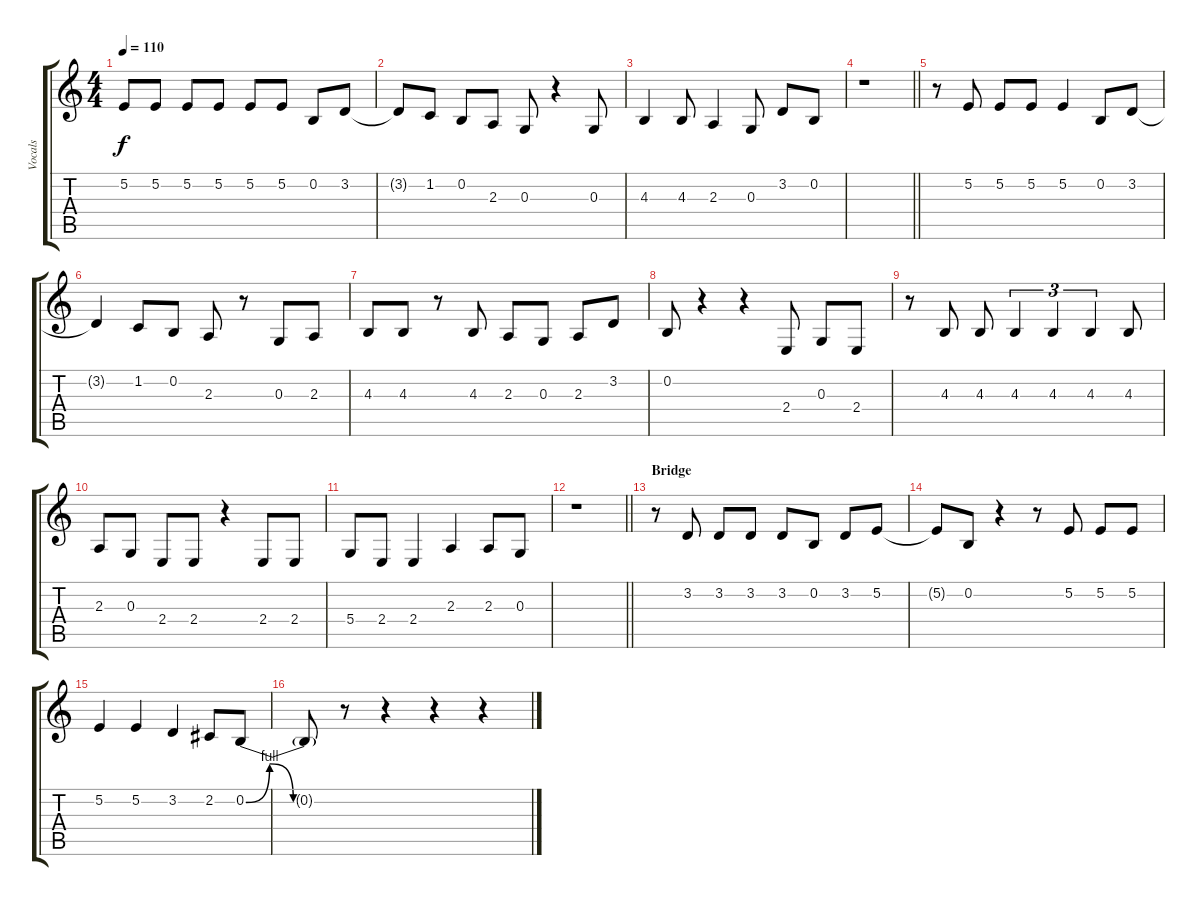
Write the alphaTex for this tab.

\track ("Vocals" "Vocals") {instrument clarinet}
\staff {score tabs}
\tuning (E4 B3 G3 D3 A2 E2) {hide}
\ts (4 4)
\tempo 110
\clef g2
\ks c
5.2.8{dy f} 5.2.8 5.2.8 5.2.8 5.2.8 5.2.8 0.2.8 3.2.8 |
3.2{t}.8 1.2.8 0.2.8 2.3.8 0.3.8 r.4 0.3.8 |
4.3.4 4.3.8 2.3.4 0.3.8 3.2.8 0.2.8 |
\barLineRight lightlight
r.1 |
r.8 5.2.8 5.2.8 5.2.8 5.2.4 0.2.8 3.2.8 |
3.2{t}.4 1.2.8 0.2.8 2.3.8 r.8 0.3.8 2.3.8 |
4.3.8 4.3.8 r.8 4.3.8 2.3.8 0.3.8 2.3.8 3.2.8 |
0.2.8 r.4 r.4 2.4.8 0.3.8 2.4.8 |
r.8 4.3.8 4.3.8 4.3.4{tu (3 2)} 4.3.4{tu (3 2)} 4.3.4{tu (3 2)} 4.3.8 |
2.3.8 0.3.8 2.4.8 2.4.8 r.4 2.4.8 2.4.8 |
5.4.8 2.4.8 2.4.4 2.3.4 2.3.8 0.3.8 |
\barLineRight lightlight
r.1 |
\section ("" "Bridge")
r.8 3.2.8 3.2.8 3.2.8 3.2.8 0.2.8 3.2.8 5.2.8 |
5.2{t}.8 0.2.8 r.4 r.8 5.2.8 5.2.8 5.2.8 |
5.2.4 5.2.4 3.2.4 2.2.8 0.2{be (custom 0 0 15 4 30 0 60 0)}.8 |
0.2{t}.8 r.8 r.4 r.4 r.4
